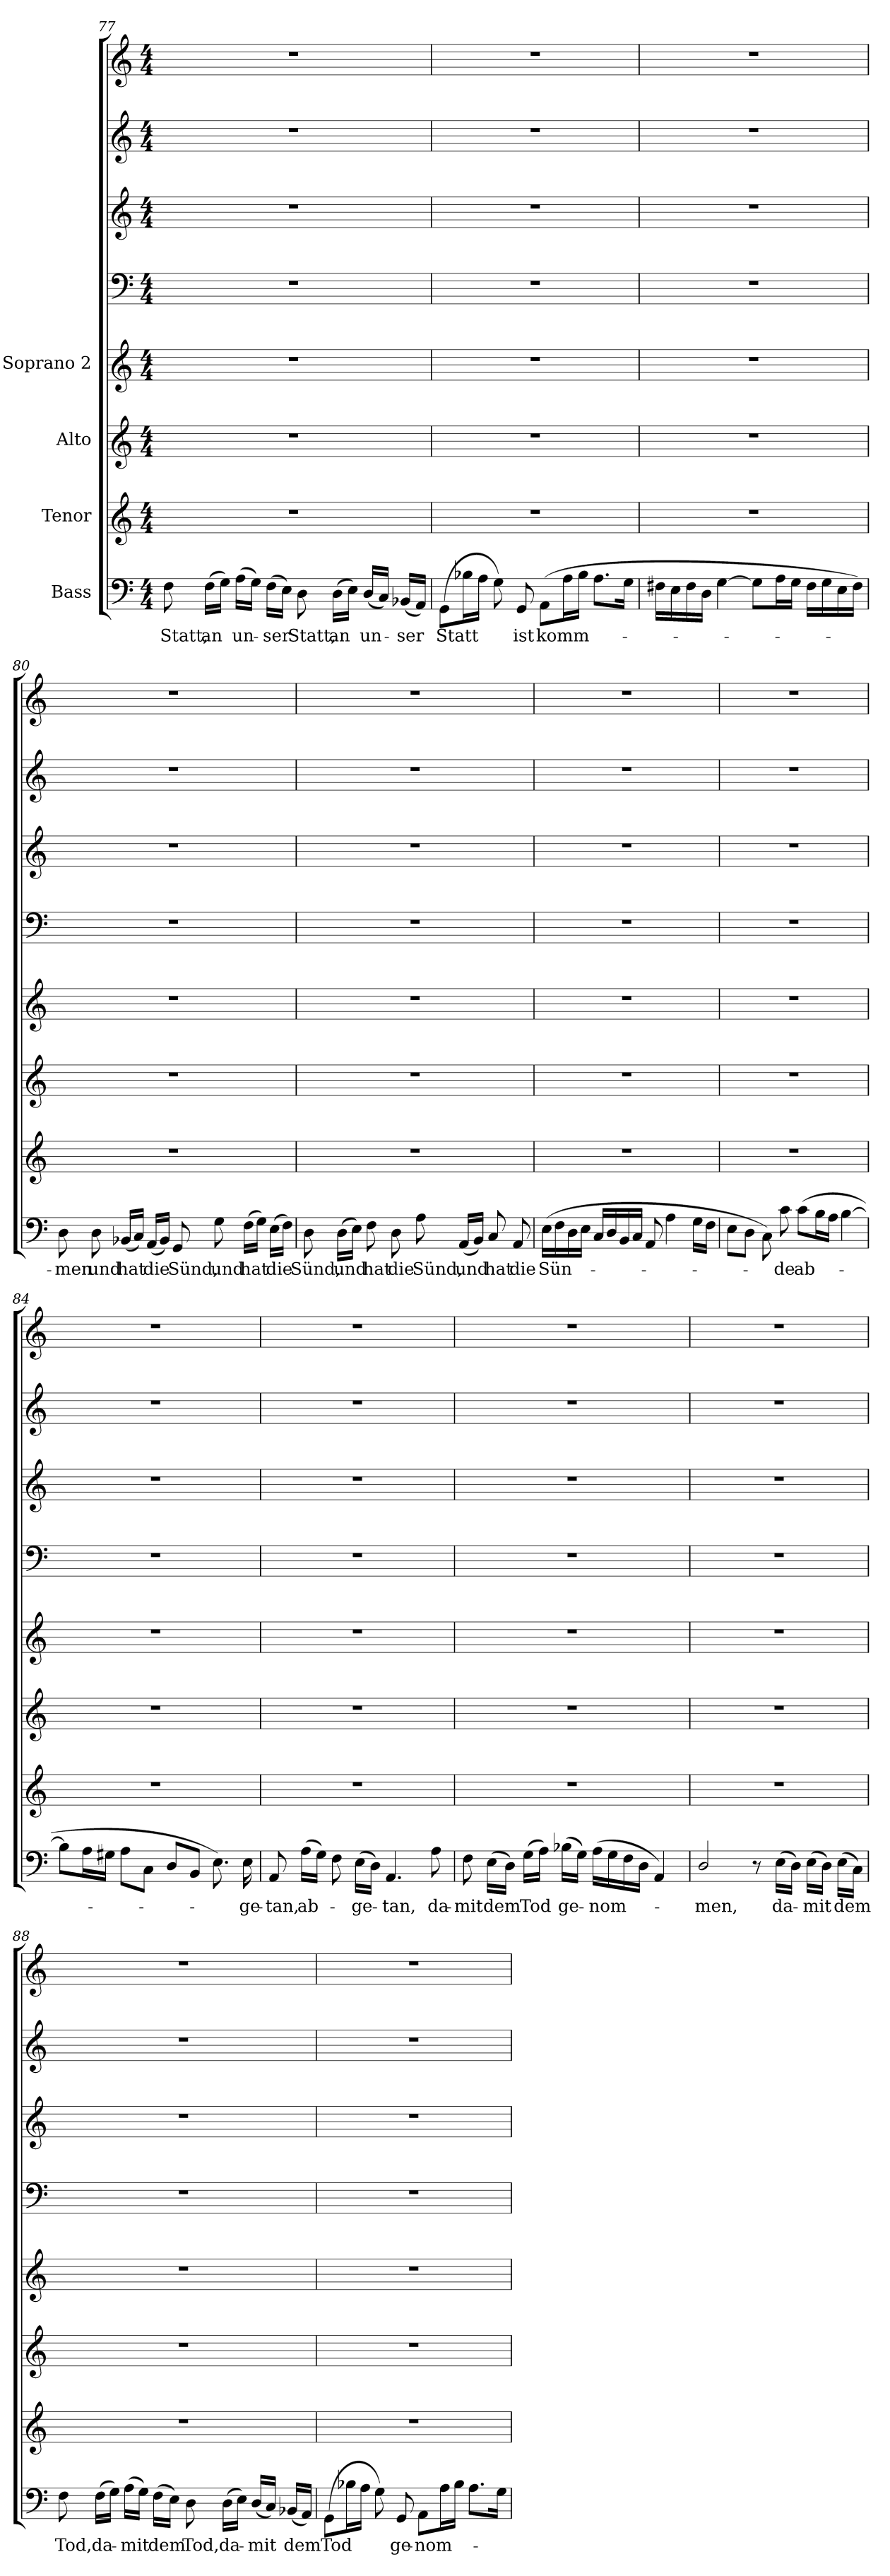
**kern	**text	**kern	**kern	**kern	**kern	**kern	**kern	**kern
*part8	*part8	*part7	*part6	*part5	*part4	*part3	*part2	*part1
*staff8	*staff8	*staff7	*staff6	*staff5	*staff4	*staff3	*staff2	*staff1
*I"Bass	*	*I"Tenor	*I"Alto	*I"Soprano 2	*	*	*	*
!!LO:LB:g=z
*clefF4	*	*clefG2	*clefG2	*clefG2	*clefF4	*clefG2	*clefG2	*clefG2
*	*	*ITrd7c12	*	*	*	*ITrd7c12	*	*
*k[]	*	*k[]	*k[]	*k[]	*k[]	*k[]	*k[]	*k[]
*C:	*	*C:	*C:	*C:	*C:	*C:	*C:	*C:
*M4/4	*	*M4/4	*M4/4	*M4/4	*M4/4	*M4/4	*M4/4	*M4/4
=77	=77	=77	=77	=77	=77	=77	=77	=77
!	!LO:LY:b	!	!	!	!	!	!	!
8F\	Statt,	1r	1r	1r	1r	1r	1r	1r
!	!LO:LY:b	!	!	!	!	!	!	!
(>16F\LL	an	.	.	.	.	.	.	.
16G\JJ)	.	.	.	.	.	.	.	.
!	!LO:LY:b	!	!	!	!	!	!	!
(>16A\LL	un-	.	.	.	.	.	.	.
16G\JJ)	.	.	.	.	.	.	.	.
!	!LO:LY:b	!	!	!	!	!	!	!
(>16F\LL	-ser	.	.	.	.	.	.	.
16E\JJ)	.	.	.	.	.	.	.	.
!	!LO:LY:b	!	!	!	!	!	!	!
8D\	Statt,	.	.	.	.	.	.	.
!	!LO:LY:b	!	!	!	!	!	!	!
(>16D\LL	an	.	.	.	.	.	.	.
16E\JJ)	.	.	.	.	.	.	.	.
!	!LO:LY:b	!	!	!	!	!	!	!
(<16D/LL	un-	.	.	.	.	.	.	.
16C/JJ)	.	.	.	.	.	.	.	.
!	!LO:LY:b	!	!	!	!	!	!	!
(<16BB-X/LL	-ser	.	.	.	.	.	.	.
16AA/JJ)	.	.	.	.	.	.	.	.
=78	=78	=78	=78	=78	=78	=78	=78	=78
!	!LO:LY:b	!	!	!	!	!	!	!
(>8GG\L	Statt	1r	1r	1r	1r	1r	1r	1r
16B-X\L	.	.	.	.	.	.	.	.
16A\JJ	.	.	.	.	.	.	.	.
8G\)	.	.	.	.	.	.	.	.
!	!LO:LY:b	!	!	!	!	!	!	!
8GG/	ist	.	.	.	.	.	.	.
!	!LO:LY:b	!	!	!	!	!	!	!
(>8AA\L	komm-	.	.	.	.	.	.	.
16A\L	.	.	.	.	.	.	.	.
16B-\JJ	.	.	.	.	.	.	.	.
8.A\L	.	.	.	.	.	.	.	.
16G\Jk	.	.	.	.	.	.	.	.
=79	=79	=79	=79	=79	=79	=79	=79	=79
16F#X\LL	.	1r	1r	1r	1r	1r	1r	1r
16E\	.	.	.	.	.	.	.	.
16F#\	.	.	.	.	.	.	.	.
16D\JJ	.	.	.	.	.	.	.	.
[>4G\	.	.	.	.	.	.	.	.
8G\L]	.	.	.	.	.	.	.	.
16A\L	.	.	.	.	.	.	.	.
16G\JJ	.	.	.	.	.	.	.	.
16F#\LL	.	.	.	.	.	.	.	.
16G\	.	.	.	.	.	.	.	.
16E\	.	.	.	.	.	.	.	.
16F#\JJ)	.	.	.	.	.	.	.	.
!!LO:LB:g=z
=80	=80	=80	=80	=80	=80	=80	=80	=80
!	!LO:LY:b	!	!	!	!	!	!	!
8D\	-men	1r	1r	1r	1r	1r	1r	1r
!	!LO:LY:b	!	!	!	!	!	!	!
8D\	und	.	.	.	.	.	.	.
!	!LO:LY:b	!	!	!	!	!	!	!
(<16BB-X/LL	hat	.	.	.	.	.	.	.
16C/JJ)	.	.	.	.	.	.	.	.
!	!LO:LY:b	!	!	!	!	!	!	!
(<16AA/LL	die	.	.	.	.	.	.	.
16BB-/JJ)	.	.	.	.	.	.	.	.
!	!LO:LY:b	!	!	!	!	!	!	!
8GG/	Sünd,	.	.	.	.	.	.	.
!	!LO:LY:b	!	!	!	!	!	!	!
8G\	und	.	.	.	.	.	.	.
!	!LO:LY:b	!	!	!	!	!	!	!
(>16F\LL	hat	.	.	.	.	.	.	.
16G\JJ)	.	.	.	.	.	.	.	.
!	!LO:LY:b	!	!	!	!	!	!	!
(>16E\LL	die	.	.	.	.	.	.	.
16F\JJ)	.	.	.	.	.	.	.	.
=81	=81	=81	=81	=81	=81	=81	=81	=81
!	!LO:LY:b	!	!	!	!	!	!	!
8D\	Sünd,	1r	1r	1r	1r	1r	1r	1r
!	!LO:LY:b	!	!	!	!	!	!	!
(>16D\LL	und	.	.	.	.	.	.	.
16E\JJ)	.	.	.	.	.	.	.	.
!	!LO:LY:b	!	!	!	!	!	!	!
8F\	hat	.	.	.	.	.	.	.
!	!LO:LY:b	!	!	!	!	!	!	!
8D\	die	.	.	.	.	.	.	.
!	!LO:LY:b	!	!	!	!	!	!	!
8A\	Sünd,	.	.	.	.	.	.	.
!	!LO:LY:b	!	!	!	!	!	!	!
(<16AA/LL	und	.	.	.	.	.	.	.
16BB/JJ)	.	.	.	.	.	.	.	.
!	!LO:LY:b	!	!	!	!	!	!	!
8C/	hat	.	.	.	.	.	.	.
!	!LO:LY:b	!	!	!	!	!	!	!
8AA/	die	.	.	.	.	.	.	.
=82	=82	=82	=82	=82	=82	=82	=82	=82
!	!LO:LY:b	!	!	!	!	!	!	!
(>16E\LL	Sün-	1r	1r	1r	1r	1r	1r	1r
16F\	.	.	.	.	.	.	.	.
16D\	.	.	.	.	.	.	.	.
16E\JJ	.	.	.	.	.	.	.	.
16C/LL	.	.	.	.	.	.	.	.
16D/	.	.	.	.	.	.	.	.
16BB/	.	.	.	.	.	.	.	.
16C/JJ	.	.	.	.	.	.	.	.
8AA/	.	.	.	.	.	.	.	.
4A\	.	.	.	.	.	.	.	.
16G\LL	.	.	.	.	.	.	.	.
16F\JJ	.	.	.	.	.	.	.	.
!!LO:LB:g=z
=83	=83	=83	=83	=83	=83	=83	=83	=83
8E\L	.	1r	1r	1r	1r	1r	1r	1r
8D\J	.	.	.	.	.	.	.	.
8C\)	.	.	.	.	.	.	.	.
!	!LO:LY:b	!	!	!	!	!	!	!
8c\	-de	.	.	.	.	.	.	.
!	!LO:LY:b	!	!	!	!	!	!	!
(>8c\L	ab-	.	.	.	.	.	.	.
16B\L	.	.	.	.	.	.	.	.
16A\JJ	.	.	.	.	.	.	.	.
[>4B\	.	.	.	.	.	.	.	.
=84	=84	=84	=84	=84	=84	=84	=84	=84
8B\L]	.	1r	1r	1r	1r	1r	1r	1r
16A\L	.	.	.	.	.	.	.	.
16G#X\JJ	.	.	.	.	.	.	.	.
8A\L	.	.	.	.	.	.	.	.
8C\J	.	.	.	.	.	.	.	.
8D/L	.	.	.	.	.	.	.	.
8BB/J	.	.	.	.	.	.	.	.
8.E\)	.	.	.	.	.	.	.	.
!	!LO:LY:b	!	!	!	!	!	!	!
16E\	-ge-	.	.	.	.	.	.	.
=85	=85	=85	=85	=85	=85	=85	=85	=85
!	!LO:LY:b	!	!	!	!	!	!	!
8AA/	-tan,	1r	1r	1r	1r	1r	1r	1r
!	!LO:LY:b	!	!	!	!	!	!	!
(>16A\LL	ab-	.	.	.	.	.	.	.
16G\JJ)	.	.	.	.	.	.	.	.
8F\	.	.	.	.	.	.	.	.
!	!LO:LY:b	!	!	!	!	!	!	!
(>16E\LL	-ge-	.	.	.	.	.	.	.
16D\JJ)	.	.	.	.	.	.	.	.
!	!LO:LY:b	!	!	!	!	!	!	!
4.AA/	-tan,	.	.	.	.	.	.	.
!	!LO:LY:b	!	!	!	!	!	!	!
8A\	da-	.	.	.	.	.	.	.
=86	=86	=86	=86	=86	=86	=86	=86	=86
!	!LO:LY:b	!	!	!	!	!	!	!
8F\	-mit	1r	1r	1r	1r	1r	1r	1r
!	!LO:LY:b	!	!	!	!	!	!	!
(>16E\LL	dem	.	.	.	.	.	.	.
16D\JJ)	.	.	.	.	.	.	.	.
!	!LO:LY:b	!	!	!	!	!	!	!
(>16G\LL	Tod	.	.	.	.	.	.	.
16A\JJ)	.	.	.	.	.	.	.	.
!	!LO:LY:b	!	!	!	!	!	!	!
(>16B-X\LL	ge-	.	.	.	.	.	.	.
16G\JJ)	.	.	.	.	.	.	.	.
!	!LO:LY:b	!	!	!	!	!	!	!
(>16A\LL	-nom-	.	.	.	.	.	.	.
16G\	.	.	.	.	.	.	.	.
16F\	.	.	.	.	.	.	.	.
16D\JJ	.	.	.	.	.	.	.	.
4AA/)	.	.	.	.	.	.	.	.
!!LO:LB:g=z
=87	=87	=87	=87	=87	=87	=87	=87	=87
!	!LO:LY:b	!	!	!	!	!	!	!
2D/	-men,	1r	1r	1r	1r	1r	1r	1r
8r	.	.	.	.	.	.	.	.
!	!LO:LY:b	!	!	!	!	!	!	!
(>16E\LL	da-	.	.	.	.	.	.	.
16D\JJ)	.	.	.	.	.	.	.	.
!	!LO:LY:b	!	!	!	!	!	!	!
(>16E\LL	-mit	.	.	.	.	.	.	.
16D\JJ)	.	.	.	.	.	.	.	.
!	!LO:LY:b	!	!	!	!	!	!	!
(>16E\LL	dem	.	.	.	.	.	.	.
16C\JJ)	.	.	.	.	.	.	.	.
=88	=88	=88	=88	=88	=88	=88	=88	=88
!	!LO:LY:b	!	!	!	!	!	!	!
8F\	Tod,	1r	1r	1r	1r	1r	1r	1r
!	!LO:LY:b	!	!	!	!	!	!	!
(>16F\LL	da-	.	.	.	.	.	.	.
16G\JJ)	.	.	.	.	.	.	.	.
!	!LO:LY:b	!	!	!	!	!	!	!
(>16A\LL	-mit	.	.	.	.	.	.	.
16G\JJ)	.	.	.	.	.	.	.	.
!	!LO:LY:b	!	!	!	!	!	!	!
(>16F\LL	dem	.	.	.	.	.	.	.
16E\JJ)	.	.	.	.	.	.	.	.
!	!LO:LY:b	!	!	!	!	!	!	!
8D\	Tod,	.	.	.	.	.	.	.
!	!LO:LY:b	!	!	!	!	!	!	!
(>16D\LL	da-	.	.	.	.	.	.	.
16E\JJ)	.	.	.	.	.	.	.	.
!	!LO:LY:b	!	!	!	!	!	!	!
(<16D/LL	-mit	.	.	.	.	.	.	.
16C/JJ)	.	.	.	.	.	.	.	.
!	!LO:LY:b	!	!	!	!	!	!	!
(<16BB-X/LL	dem	.	.	.	.	.	.	.
16AA/JJ)	.	.	.	.	.	.	.	.
=89	=89	=89	=89	=89	=89	=89	=89	=89
!	!LO:LY:b	!	!	!	!	!	!	!
(>8GG\L	Tod	1r	1r	1r	1r	1r	1r	1r
16B-X\L	.	.	.	.	.	.	.	.
16A\JJ	.	.	.	.	.	.	.	.
8G\)	.	.	.	.	.	.	.	.
!	!LO:LY:b	!	!	!	!	!	!	!
8GG/	ge-	.	.	.	.	.	.	.
!	!LO:LY:b	!	!	!	!	!	!	!
8AA\L	-nom-	.	.	.	.	.	.	.
16A\L	.	.	.	.	.	.	.	.
16B-\JJ	.	.	.	.	.	.	.	.
8.A\L	.	.	.	.	.	.	.	.
16G\Jk	.	.	.	.	.	.	.	.
=	=	=	=	=	=	=	=	=
*-	*-	*-	*-	*-	*-	*-	*-	*-
